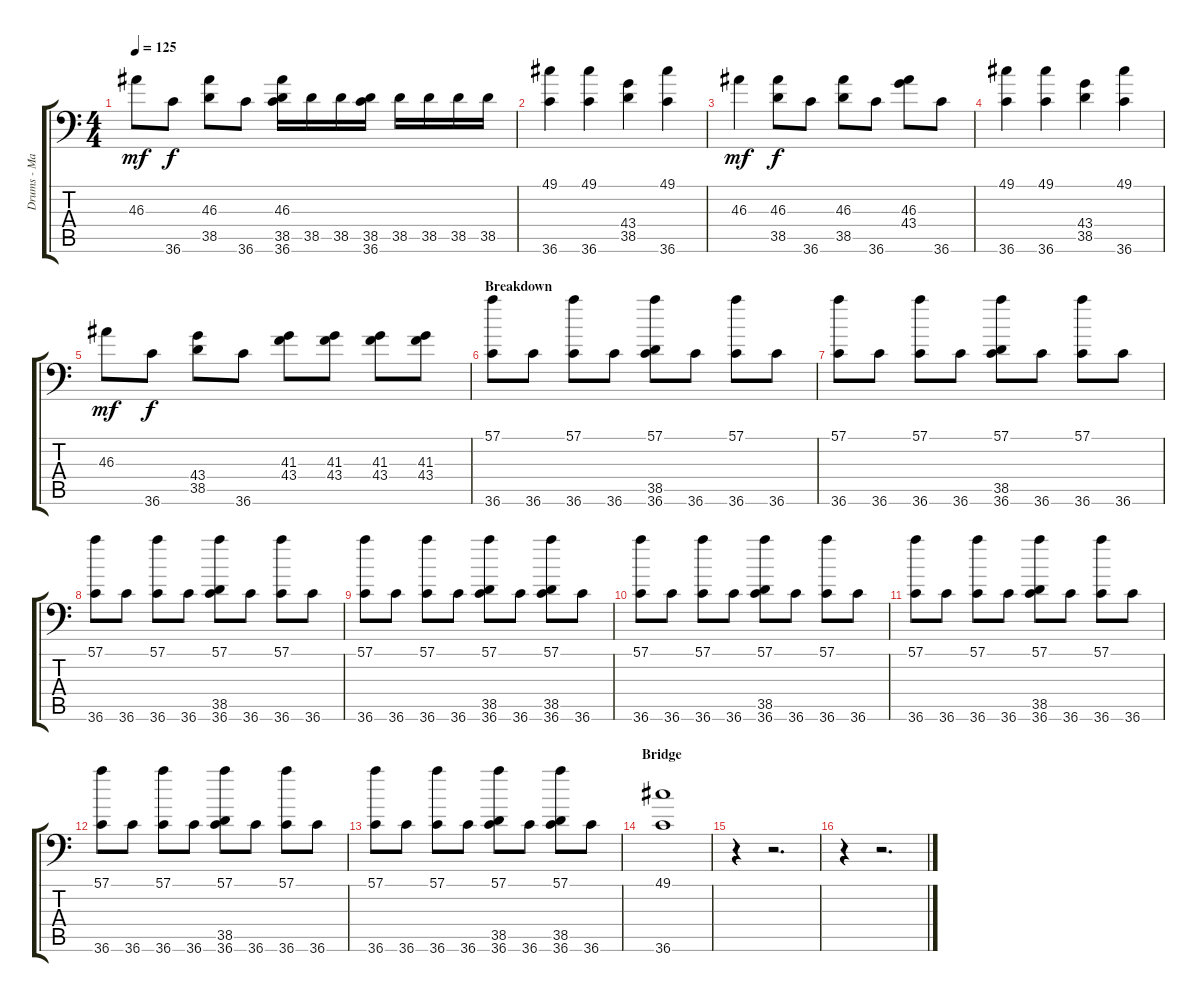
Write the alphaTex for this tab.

\track ("Drums - Matt Nicholls" "Drums - Ma") {instrument acousticgrandpiano}
\staff {score tabs}
\tuning (C-1 C-1 C-1 C-1 C-1 C-1) {hide}
\ts (4 4)
\tempo 125
\clef f4
\ks c
46.3.8{dy mf} 36.6.8{dy f} (46.3 38.5).8 36.6.8 (46.3 38.5 36.6).16 38.5.16 38.5.16 (38.5 36.6).16 38.5.16 38.5.16 38.5.16 38.5.16 |
(49.1 36.6).4 (49.1 36.6).4 (43.4 38.5).4 (49.1 36.6).4 |
46.3.4{dy mf} (46.3 38.5).8{dy f} 36.6.8 (46.3 38.5).8 36.6.8 (46.3 43.4).8 36.6.8 |
(49.1 36.6).4 (49.1 36.6).4 (43.4 38.5).4 (49.1 36.6).4 |
46.3.8{dy mf} 36.6.8{dy f} (43.4 38.5).8 36.6.8 (41.3 43.4).8 (41.3 43.4).8 (41.3 43.4).8 (41.3 43.4).8 |
\section ("" "Breakdown")
(57.1 36.6).8 36.6.8 (57.1 36.6).8 36.6.8 (57.1 38.5 36.6).8 36.6.8 (57.1 36.6).8 36.6.8 |
(57.1 36.6).8 36.6.8 (57.1 36.6).8 36.6.8 (57.1 38.5 36.6).8 36.6.8 (57.1 36.6).8 36.6.8 |
(57.1 36.6).8 36.6.8 (57.1 36.6).8 36.6.8 (57.1 38.5 36.6).8 36.6.8 (57.1 36.6).8 36.6.8 |
(57.1 36.6).8 36.6.8 (57.1 36.6).8 36.6.8 (57.1 38.5 36.6).8 36.6.8 (57.1 38.5 36.6).8 36.6.8 |
(57.1 36.6).8 36.6.8 (57.1 36.6).8 36.6.8 (57.1 38.5 36.6).8 36.6.8 (57.1 36.6).8 36.6.8 |
(57.1 36.6).8 36.6.8 (57.1 36.6).8 36.6.8 (57.1 38.5 36.6).8 36.6.8 (57.1 36.6).8 36.6.8 |
(57.1 36.6).8 36.6.8 (57.1 36.6).8 36.6.8 (57.1 38.5 36.6).8 36.6.8 (57.1 36.6).8 36.6.8 |
(57.1 36.6).8 36.6.8 (57.1 36.6).8 36.6.8 (57.1 38.5 36.6).8 36.6.8 (57.1 38.5 36.6).8 36.6.8 |
\section ("" "Bridge")
(49.1 36.6).1 |
r.4 r.2{d} |
r.4 r.2{d}
